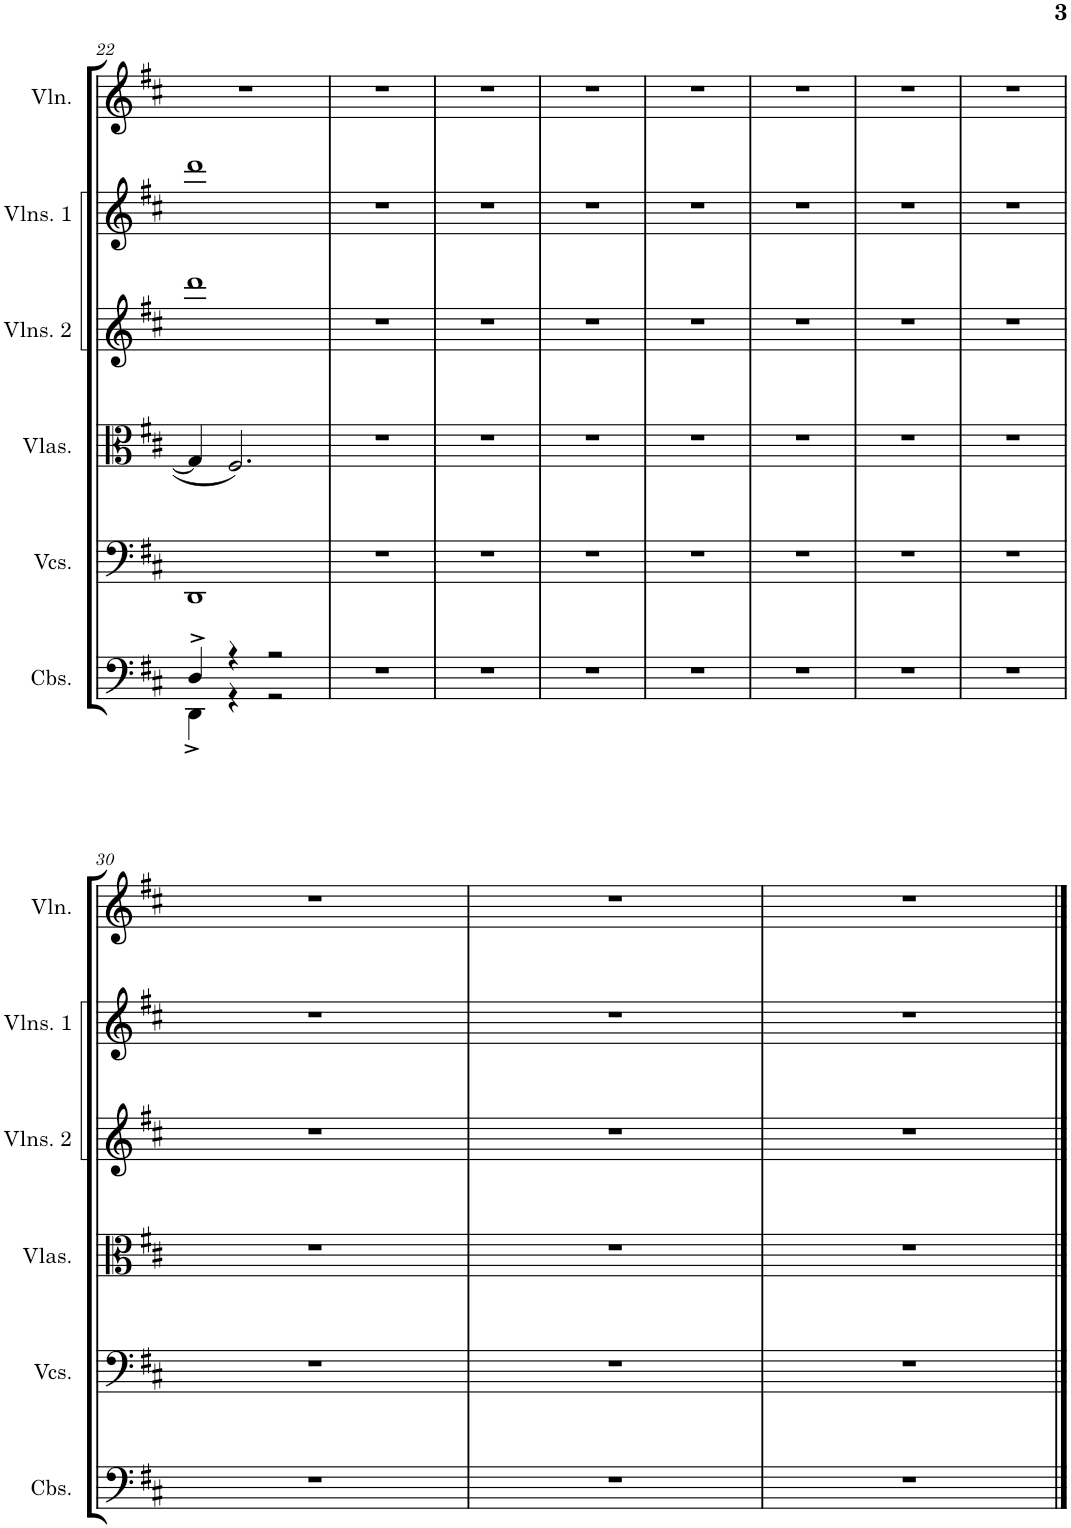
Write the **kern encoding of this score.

**kern	**kern	**kern	**kern	**kern	**kern
*part6	*part5	*part4	*part3	*part2	*part1
*staff6	*staff5	*staff4	*staff3	*staff2	*staff1
*I"Contrabasses	*I"Violoncellos	*I"Violas	*I"Violins 2	*I"Violins 1	*I"Violin
*I'Cbs.	*I'Vcs.	*I'Vlas.	*I'Vlns. 2	*I'Vlns. 1	*I'Vln.
!!LO:PB:g=z
*clefF4	*clefF4	*clefC3	*clefG2	*clefG2	*clefG2
*Trd7c12	*	*	*	*	*
*k[f#c#]	*k[f#c#]	*k[f#c#]	*k[f#c#]	*k[f#c#]	*k[f#c#]
*M4/4	*M4/4	*M4/4	*M4/4	*M4/4	*M4/4
=22	=22	=22	=22	=22	=22
*^	*	*	*	*	*
4D^/	4DD^\	1DD	4G#/]	1ddd	1ddd	1r
4r	4r	.	2.F#/	.	.	.
2r	2r	.	.	.	.	.
*v	*v	*	*	*	*	*
=23	=23	=23	=23	=23	=23
1r	1r	1r	1r	1r	1r
=24	=24	=24	=24	=24	=24
1r	1r	1r	1r	1r	1r
=25	=25	=25	=25	=25	=25
1r	1r	1r	1r	1r	1r
=26	=26	=26	=26	=26	=26
1r	1r	1r	1r	1r	1r
=27	=27	=27	=27	=27	=27
1r	1r	1r	1r	1r	1r
=28	=28	=28	=28	=28	=28
1r	1r	1r	1r	1r	1r
=29	=29	=29	=29	=29	=29
1r	1r	1r	1r	1r	1r
!!LO:LB:g=z
=30	=30	=30	=30	=30	=30
1r	1r	1r	1r	1r	1r
=31	=31	=31	=31	=31	=31
1r	1r	1r	1r	1r	1r
=32	=32	=32	=32	=32	=32
1r	1r	1r	1r	1r	1r
==	==	==	==	==	==
*-	*-	*-	*-	*-	*-
